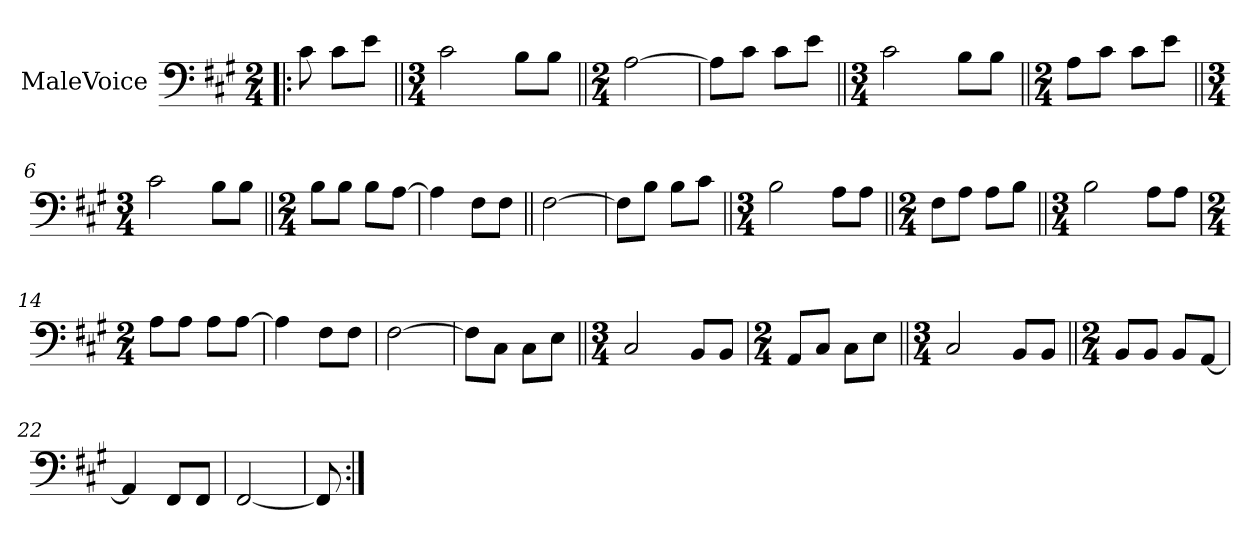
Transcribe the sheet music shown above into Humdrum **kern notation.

**kern
*part1
*staff1
*I"MaleVoice
*clefF4
*k[f#c#g#]
*M2/4
*MM92
=!|:
8c#
8c#\L
8e\J
=1||
*M3/4
2c#
8B\L
8B\J
=2||
*M2/4
[2A
=3
8A\L]
8c#\J
8c#\L
8e\J
=4||
*M3/4
2c#
8B\L
8B\J
=5||
*M2/4
8A\L
8c#\J
8c#\L
8e\J
=6||
*M3/4
2c#
8B\L
8B\J
=7||
*M2/4
8B\L
8B\J
8B\L
[8A\J
=8
4A]
8F#\L
8F#\J
=9||
[2F#
=10
8F#\L]
8B\J
8B\L
8c#\J
=11||
*M3/4
2B
8A\L
8A\J
=12||
*M2/4
8F#\L
8A\J
8A\L
8B\J
=13||
*M3/4
2B
8A\L
8A\J
=14
*M2/4
8A\L
8A\J
8A\L
[8A\J
=15
4A]
8F#\L
8F#\J
=16
[2F#
=17
8F#\L]
8C#\J
8C#\L
8E\J
=18||
*M3/4
2C#
8BB/L
8BB/J
=19
*M2/4
8AA/L
8C#/J
8C#\L
8E\J
=20||
*M3/4
2C#
8BB/L
8BB/J
=21||
*M2/4
8BB/L
8BB/J
8BB/L
[8AA/J
=22
4AA]
8FF#/L
8FF#/J
=23
[2FF#
=24
8FF#]
=:|!
*-
